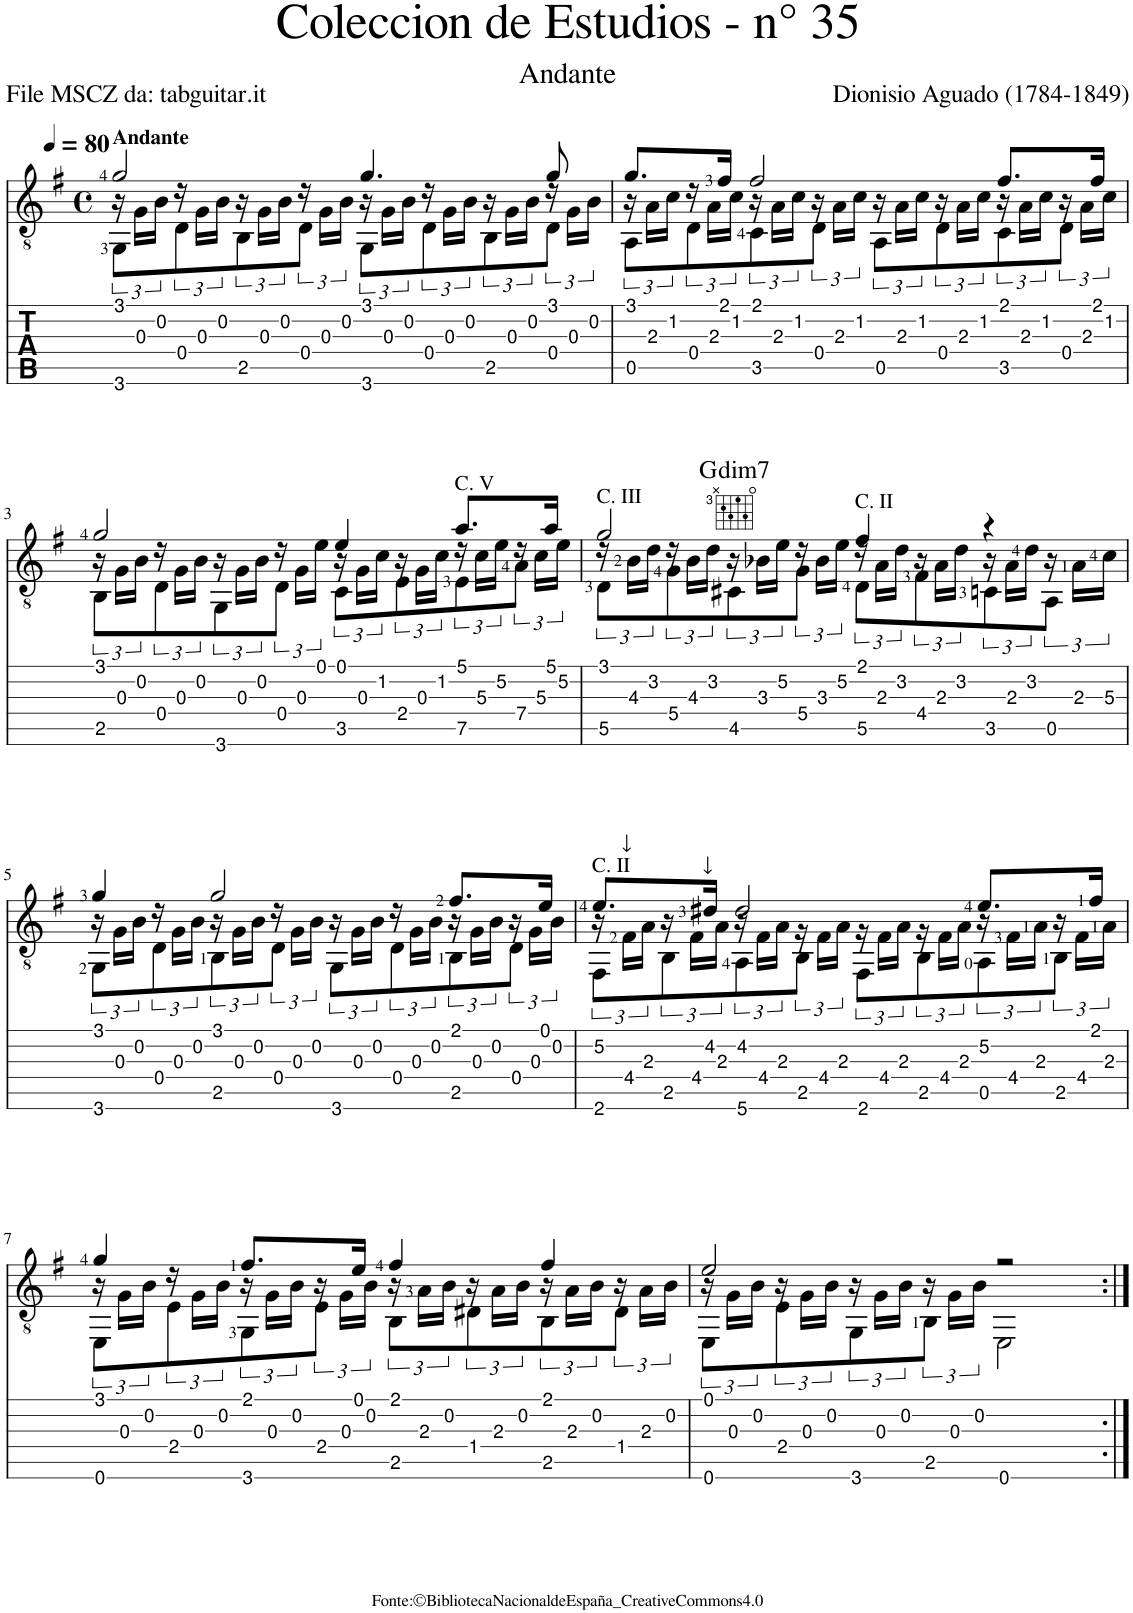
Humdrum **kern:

**kern	**kern	**harte
*part1	*part1	*part1
*staff2	*staff1	*
*I"Guitar	*	*
*I'Guit.	*	*
*stria6	*	*
*	*clefGv2	*
*k[f#]	*k[f#]	*
*M4/4	*M4/4	*
*met(c)	*met(c)	*
*MM80	*MM80	*
=1	=1	=1
*^	*	*
*	*Xbrackettup	*	*
*	*^	*^	*
*	*	*	*	*^	*
!	!	!	!LO:TX:a:B:t=Andante	!	!	!
2g	24r	8GGL	2g/	24r	8GG\L	.
.	24GLL	.	.	24G\LL	.	.
.	24BJJ	.	.	24B\JJ	.	.
.	24r	8DJ	.	24r	8D\	.
.	24GLL	.	.	24G\LL	.	.
.	24BJJ	.	.	24B\JJ	.	.
.	24r	8BBL	.	24r	8BB\	.
.	24GLL	.	.	24G\LL	.	.
.	24BJJ	.	.	24B\JJ	.	.
.	24r	8DJ	.	24r	8D\J	.
.	24GLL	.	.	24G\LL	.	.
.	24BJJ	.	.	24B\JJ	.	.
4.g	24r	8GGL	4.g/	24r	8GG\L	.
.	24GLL	.	.	24G\LL	.	.
.	24BJJ	.	.	24B\JJ	.	.
.	24r	8DJ	.	24r	8D\	.
.	24GLL	.	.	24G\LL	.	.
.	24BJJ	.	.	24B\JJ	.	.
.	24r	8BBL	.	24r	8BB\	.
.	24GLL	.	.	24G\LL	.	.
.	24BJJ	.	.	24B\JJ	.	.
8g	24r	8DJ	8g/	24r	8D\J	.
.	24GLL	.	.	24G\LL	.	.
.	24BJJ	.	.	24B\JJ	.	.
=2	=2	=2	=2	=2	=2	=2
8.gL	24r	8AAL	8.g/L	24r	8AA\L	.
.	24ALL	.	.	24A\LL	.	.
.	24cJJ	.	.	24c\JJ	.	.
.	24r	8DJ	.	24r	8D\	.
.	24ALL	.	.	24A\LL	.	.
16f#Jk	.	.	16f#/Jk	.	.	.
.	24cJJ	.	.	24c\JJ	.	.
2f#	24r	8CL	2f#/	24r	8C\	.
.	24ALL	.	.	24A\LL	.	.
.	24cJJ	.	.	24c\JJ	.	.
.	24r	8DJ	.	24r	8D\J	.
.	24ALL	.	.	24A\LL	.	.
.	24cJJ	.	.	24c\JJ	.	.
.	24r	8AAL	.	24r	8AA\L	.
.	24ALL	.	.	24A\LL	.	.
.	24cJJ	.	.	24c\JJ	.	.
.	24r	8DJ	.	24r	8D\	.
.	24ALL	.	.	24A\LL	.	.
.	24cJJ	.	.	24c\JJ	.	.
8.f#L	24r	8CL	8.f#/L	24r	8C\	.
.	24ALL	.	.	24A\LL	.	.
.	24cJJ	.	.	24c\JJ	.	.
.	24r	8DJ	.	24r	8D\J	.
.	24ALL	.	.	24A\LL	.	.
16f#Jk	.	.	16f#/Jk	.	.	.
.	24cJJ	.	.	24c\JJ	.	.
!!LO:LB:g=z	!!	!!
=3	=3	=3	=3	=3	=3	=3
2g	24r	8BBL	2g/	24r	8BB\L	.
.	24GLL	.	.	24G\LL	.	.
.	24BJJ	.	.	24B\JJ	.	.
.	24r	8DJ	.	24r	8D\	.
.	24GLL	.	.	24G\LL	.	.
.	24BJJ	.	.	24B\JJ	.	.
.	24r	8GGL	.	24r	8GG\	.
.	24GLL	.	.	24G\LL	.	.
.	24BJJ	.	.	24B\JJ	.	.
.	24r	8DJ	.	24r	8D\J	.
.	24GLL	.	.	24G\LL	.	.
.	24eJJ	.	.	24e\JJ	.	.
4e	24r	8CL	4e/	24r	8C\L	.
.	24GLL	.	.	24G\LL	.	.
.	24cJJ	.	.	24c\JJ	.	.
.	24r	8EJ	.	24r	8E\	.
.	24GLL	.	.	24G\LL	.	.
.	24cJJ	.	.	24c\JJ	.	.
!	!	!	!LO:TX:a:t=C. V	!	!	!
8.aL	24r	8EL	8.a/L	24r	8E\	.
.	24cLL	.	.	24c\LL	.	.
.	24eJJ	.	.	24e\JJ	.	.
.	24r	8AJ	.	24r	8A\J	.
.	24cLL	.	.	24c\LL	.	.
16aJk	.	.	16a/Jk	.	.	.
.	24eJJ	.	.	24e\JJ	.	.
=4	=4	=4	=4	=4	=4	=4
!	!	!	!LO:TX:a:t=C. III	!	!	!
2g	24r	8DL	2g/	24r	8D\L	.
.	24BLL	.	.	24B\LL	.	.
.	24dJJ	.	.	24d\JJ	.	.
.	24r	8GJ	.	24r	8G\	.
.	24BLL	.	.	24B\LL	.	.
.	24dJJ	.	.	24d\JJ	.	.
!	!	!	!	!	!	!LO:H:kt=dim7
.	24r	8C#L	.	24r	8C#X\	G:dim7
.	24B-LL	.	.	24B-X\LL	.	.
.	24eJJ	.	.	24e\JJ	.	.
.	24r	8GJ	.	24r	8G\J	.
.	24B-LL	.	.	24B-\LL	.	.
.	24eJJ	.	.	24e\JJ	.	.
!	!	!	!LO:TX:a:t=C. II	!	!	!
4f#	24r	8DL	4f#/	24r	8D\L	.
.	24ALL	.	.	24A\LL	.	.
.	24dJJ	.	.	24d\JJ	.	.
.	24r	8F#J	.	24r	8F#\	.
.	24ALL	.	.	24A\LL	.	.
.	24dJJ	.	.	24d\JJ	.	.
4r	24r	8CL	4r	24r	8Cn\	.
.	24ALL	.	.	24A\LL	.	.
.	24dJJ	.	.	24d\JJ	.	.
.	24r	8AAJ	.	24r	8AA\J	.
.	24ALL	.	.	24A\LL	.	.
.	24cJJ	.	.	24c\JJ	.	.
!!LO:LB:g=z	!!	!!
=5	=5	=5	=5	=5	=5	=5
4g	24r	8GGL	4g/	24r	8GG\L	.
.	24GLL	.	.	24G\LL	.	.
.	24BJJ	.	.	24B\JJ	.	.
.	24r	8DJ	.	24r	8D\	.
.	24GLL	.	.	24G\LL	.	.
.	24BJJ	.	.	24B\JJ	.	.
2g	24r	8BBL	2g/	24r	8BB\	.
.	24GLL	.	.	24G\LL	.	.
.	24BJJ	.	.	24B\JJ	.	.
.	24r	8DJ	.	24r	8D\J	.
.	24GLL	.	.	24G\LL	.	.
.	24BJJ	.	.	24B\JJ	.	.
.	24r	8GGL	.	24r	8GG\L	.
.	24GLL	.	.	24G\LL	.	.
.	24BJJ	.	.	24B\JJ	.	.
.	24r	8DJ	.	24r	8D\	.
.	24GLL	.	.	24G\LL	.	.
.	24BJJ	.	.	24B\JJ	.	.
8.f#L	24r	8BBL	8.f#/L	24r	8BB\	.
.	24GLL	.	.	24G\LL	.	.
.	24BJJ	.	.	24B\JJ	.	.
.	24r	8DJ	.	24r	8D\J	.
.	24GLL	.	.	24G\LL	.	.
16eJk	.	.	16e/Jk	.	.	.
.	24BJJ	.	.	24B\JJ	.	.
=6	=6	=6	=6	=6	=6	=6
!	!	!	!LO:TX:a:t=C. II	!	!	!
8.eL	24r	8FF#L	8.e/L	24r	8FF#\L	.
!	!	!	!	!LO:TX:a:t=↓	!	!
.	24F#LL	.	.	24F#\LL	.	.
.	24AJJ	.	.	24A\JJ	.	.
.	24r	8BBJ	.	24r	8BB\	.
.	24F#LL	.	.	24F#\LL	.	.
!	!	!	!LO:TX:a:t=↓	!	!	!
16d#Jk	.	.	16d#X/Jk	.	.	.
.	24AJJ	.	.	24A\JJ	.	.
2d#	24r	8AAL	2d#/	24r	8AA\	.
.	24F#LL	.	.	24F#\LL	.	.
.	24AJJ	.	.	24A\JJ	.	.
.	24r	8BBJ	.	24r	8BB\J	.
.	24F#LL	.	.	24F#\LL	.	.
.	24AJJ	.	.	24A\JJ	.	.
.	24r	8FF#L	.	24r	8FF#\L	.
.	24F#LL	.	.	24F#\LL	.	.
.	24AJJ	.	.	24A\JJ	.	.
.	24r	8BBJ	.	24r	8BB\	.
.	24F#LL	.	.	24F#\LL	.	.
.	24AJJ	.	.	24A\JJ	.	.
8.eL	24r	8AAL	8.e/L	24r	8AA\	.
.	24F#LL	.	.	24F#\LL	.	.
.	24AJJ	.	.	24A\JJ	.	.
.	24r	8BBJ	.	24r	8BB\J	.
.	24F#LL	.	.	24F#\LL	.	.
16f#Jk	.	.	16f#/Jk	.	.	.
.	24AJJ	.	.	24A\JJ	.	.
!!LO:LB:g=z	!!	!!
=7	=7	=7	=7	=7	=7	=7
4g	24r	8EEL	4g/	24r	8EE\L	.
.	24GLL	.	.	24G\LL	.	.
.	24BJJ	.	.	24B\JJ	.	.
.	24r	8EJ	.	24r	8E\	.
.	24GLL	.	.	24G\LL	.	.
.	24BJJ	.	.	24B\JJ	.	.
8.f#L	24r	8GGL	8.f#/L	24r	8GG\	.
.	24GLL	.	.	24G\LL	.	.
.	24BJJ	.	.	24B\JJ	.	.
.	24r	8EJ	.	24r	8E\J	.
.	24GLL	.	.	24G\LL	.	.
16eJk	.	.	16e/Jk	.	.	.
.	24BJJ	.	.	24B\JJ	.	.
4f#	24r	8BBL	4f#/	24r	8BB\L	.
.	24ALL	.	.	24A\LL	.	.
.	24BJJ	.	.	24B\JJ	.	.
.	24r	8D#J	.	24r	8D#X\	.
.	24ALL	.	.	24A\LL	.	.
.	24BJJ	.	.	24B\JJ	.	.
4f#	24r	8BBL	4f#/	24r	8BB\	.
.	24ALL	.	.	24A\LL	.	.
.	24BJJ	.	.	24B\JJ	.	.
.	24r	8D#J	.	24r	8D#\J	.
.	24ALL	.	.	24A\LL	.	.
.	24BJJ	.	.	24B\JJ	.	.
=8	=8	=8	=8	=8	=8	=8
2e	24r	8EEL	2e/	24r	8EE\L	.
.	24GLL	.	.	24G\LL	.	.
.	24BJJ	.	.	24B\JJ	.	.
.	24r	8EJ	.	24r	8E\	.
.	24GLL	.	.	24G\LL	.	.
.	24BJJ	.	.	24B\JJ	.	.
.	24r	8GGL	.	24r	8GG\	.
.	24GLL	.	.	24G\LL	.	.
.	24BJJ	.	.	24B\JJ	.	.
.	24r	8BBJ	.	24r	8BB\J	.
.	24GLL	.	.	24G\LL	.	.
.	24BJJ	.	.	24B\JJ	.	.
2r	2ryy	2EE	2r	2ryy	2EE\	.
*v	*v	*v	*	*	*	*
*	*v	*v	*v	*
=:|!	=:|!	=:|!
*-	*-	*-
